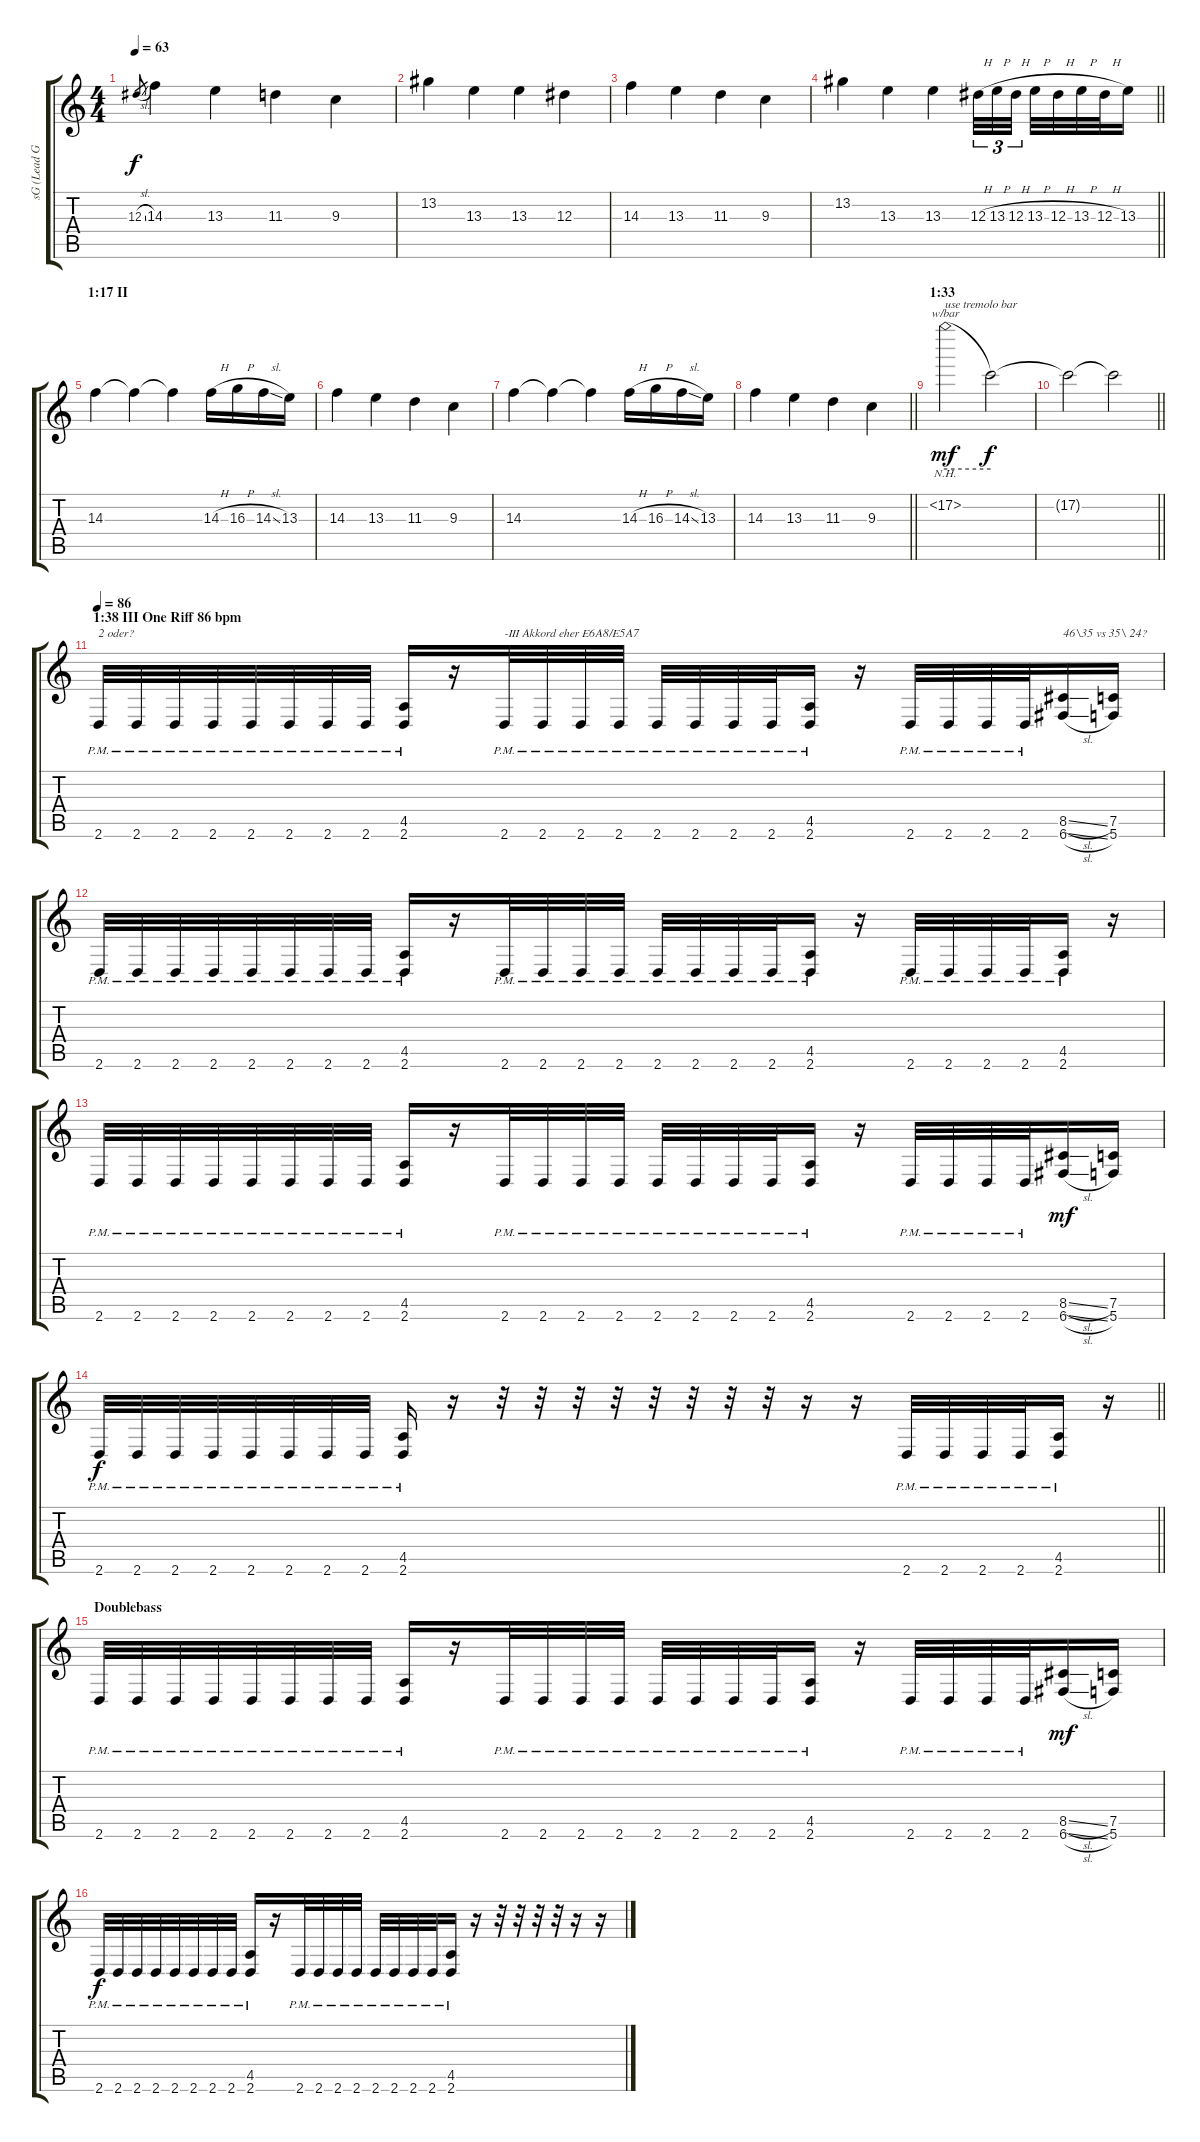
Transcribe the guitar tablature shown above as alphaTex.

\track ("sG (Lead Guitar)" "sG (Lead G") {instrument distortionguitar}
\staff {score tabs}
\tuning (C4 G3 Eb3 Bb2 F2 C2) {hide}
\ts (4 4)
\tempo 63
\clef g2
\ks c
12.3{sl}.8{gr dy f} 14.3.4 13.3.4 11.3.4 9.3.4 |
13.2.4 13.3.4 13.3.4 12.3.4 |
14.3.4 13.3.4 11.3.4 9.3.4 |
\barLineRight lightlight
13.2.4 13.3.4 13.3.4 12.3{h}.32{tu (3 2)} 13.3{h}.32{tu (3 2)} 12.3{h}.32{tu (3 2) beam splitsecondary} 13.3{h}.32 12.3{h}.32 13.3{h}.32 12.3{h}.32 13.3.16 |
\section ("" "1:17 II ")
14.3.4 14.3{t}.4 14.3{t}.4 14.3{h}.16 16.3{h}.16 14.3{sl}.16 13.3.16 |
14.3.4 13.3.4 11.3.4 9.3.4 |
14.3.4 14.3{t}.4 14.3{t}.4 14.3{h}.16 16.3{h}.16 14.3{sl}.16 13.3.16 |
\barLineRight lightlight
14.3.4 13.3.4 11.3.4 9.3.4 |
\section ("" "1:33")
17.2{nh}.2{tbe (hold default 0 0 60 0) txt "use tremolo bar" dy mf} 17.2{t}.2{dy f} |
\barLineRight lightlight
17.2{t}.2 17.2{t}.2 |
\section ("" "1:38 III One Riff 86 bpm")
\tempo 86
2.6{pm}.32{txt "2 oder?"} 2.6{pm}.32 2.6{pm}.32 2.6{pm}.32 2.6{pm}.32 2.6{pm}.32 2.6{pm}.32 2.6{pm}.32 (4.5{pm} 2.6{pm}).16 r.16 2.6{pm}.32{txt "-III Akkord eher E6A8/E5A7"} 2.6{pm}.32 2.6{pm}.32 2.6{pm}.32 2.6{pm}.32 2.6{pm}.32 2.6{pm}.32 2.6{pm}.32 (4.5{pm} 2.6{pm}).16 r.16 2.6{pm}.32 2.6{pm}.32 2.6{pm}.32 2.6{pm}.32 (8.5{sl} 6.6{sl}).16{txt "46\\35 vs 35\\ 24?"} (7.5 5.6).16 |
2.6{pm}.32 2.6{pm}.32 2.6{pm}.32 2.6{pm}.32 2.6{pm}.32 2.6{pm}.32 2.6{pm}.32 2.6{pm}.32 (4.5{pm} 2.6{pm}).16 r.16 2.6{pm}.32 2.6{pm}.32 2.6{pm}.32 2.6{pm}.32 2.6{pm}.32 2.6{pm}.32 2.6{pm}.32 2.6{pm}.32 (4.5{pm} 2.6{pm}).16 r.16 2.6{pm}.32 2.6{pm}.32 2.6{pm}.32 2.6{pm}.32 (4.5{pm} 2.6{pm}).16 r.16 |
2.6{pm}.32 2.6{pm}.32 2.6{pm}.32 2.6{pm}.32 2.6{pm}.32 2.6{pm}.32 2.6{pm}.32 2.6{pm}.32 (4.5{pm} 2.6{pm}).16 r.16 2.6{pm}.32 2.6{pm}.32 2.6{pm}.32 2.6{pm}.32 2.6{pm}.32 2.6{pm}.32 2.6{pm}.32 2.6{pm}.32 (4.5{pm} 2.6{pm}).16 r.16 2.6{pm}.32 2.6{pm}.32 2.6{pm}.32 2.6{pm}.32 (8.5{sl} 6.6{sl}).16{dy mf} (7.5 5.6).16 |
\barLineRight lightlight
2.6{pm}.32{dy f} 2.6{pm}.32 2.6{pm}.32 2.6{pm}.32 2.6{pm}.32 2.6{pm}.32 2.6{pm}.32 2.6{pm}.32 (4.5{pm} 2.6{pm}).16 r.16 r.32 r.32 r.32 r.32 r.32 r.32 r.32 r.32 r.16 r.16 2.6{pm}.32 2.6{pm}.32 2.6{pm}.32 2.6{pm}.32 (4.5{pm} 2.6{pm}).16 r.16 |
\section ("" "Doublebass")
2.6{pm}.32 2.6{pm}.32 2.6{pm}.32 2.6{pm}.32 2.6{pm}.32 2.6{pm}.32 2.6{pm}.32 2.6{pm}.32 (4.5{pm} 2.6{pm}).16 r.16 2.6{pm}.32 2.6{pm}.32 2.6{pm}.32 2.6{pm}.32 2.6{pm}.32 2.6{pm}.32 2.6{pm}.32 2.6{pm}.32 (4.5{pm} 2.6{pm}).16 r.16 2.6{pm}.32 2.6{pm}.32 2.6{pm}.32 2.6{pm}.32 (8.5{sl} 6.6{sl}).16{dy mf} (7.5 5.6).16 |
2.6{pm}.32{dy f} 2.6{pm}.32 2.6{pm}.32 2.6{pm}.32 2.6{pm}.32 2.6{pm}.32 2.6{pm}.32 2.6{pm}.32 (4.5{pm} 2.6{pm}).16 r.16 2.6{pm}.32 2.6{pm}.32 2.6{pm}.32 2.6{pm}.32 2.6{pm}.32 2.6{pm}.32 2.6{pm}.32 2.6{pm}.32 (4.5{pm} 2.6{pm}).16 r.16 r.32 r.32 r.32 r.32 r.16 r.16
